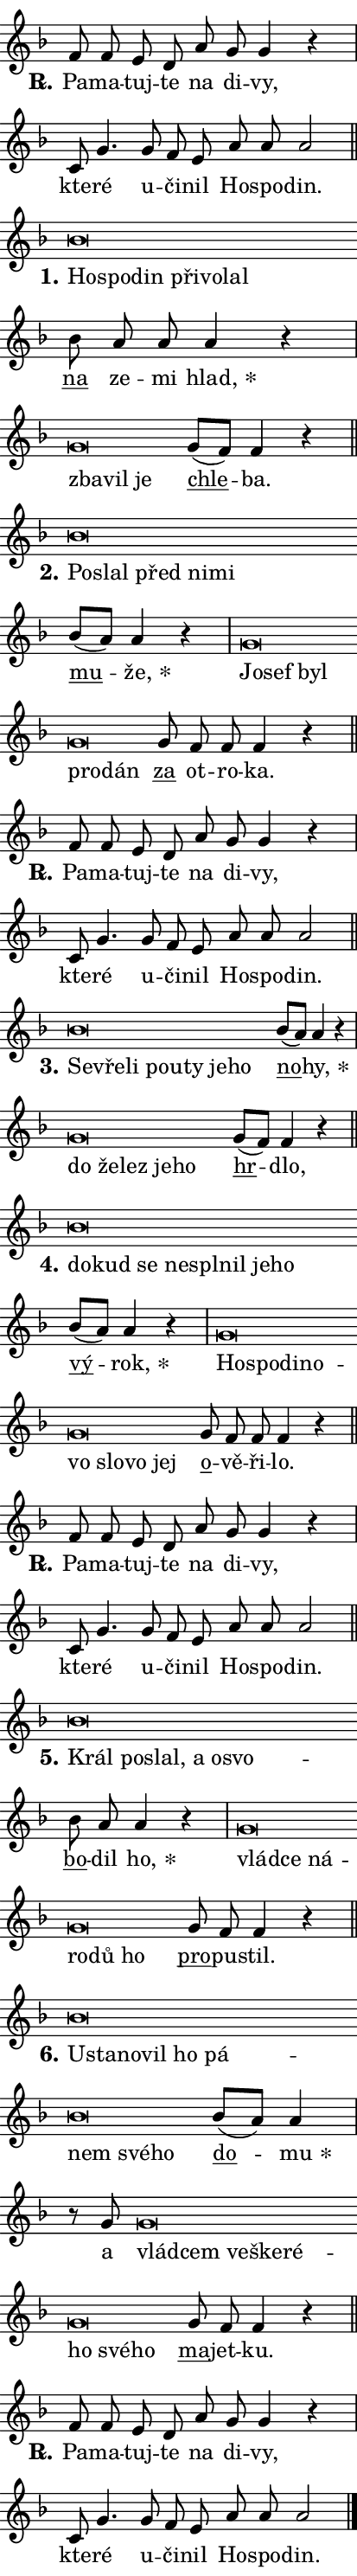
\version "2.22.1"
\header { tagline = "" }
\paper {
  indent = 0\cm
  top-margin = 0\cm
  right-margin = 0\cm
  bottom-margin = 0\cm
  left-margin = 0\cm
  paper-width = 7\cm
  page-breaking = #ly:one-page-breaking
  system-system-spacing.basic-distance = #11
  score-system-spacing.basic-distance = #11
  ragged-last = ##f
}


%% Author: Thomas Morley
%% https://lists.gnu.org/archive/html/lilypond-user/2020-05/msg00002.html
#(define (line-position grob)
"Returns position of @var[grob} in current system:
   @code{'start}, if at first time-step
   @code{'end}, if at last time-step
   @code{'middle} otherwise
"
  (let* ((col (ly:item-get-column grob))
         (ln (ly:grob-object col 'left-neighbor))
         (rn (ly:grob-object col 'right-neighbor))
         (col-to-check-left (if (ly:grob? ln) ln col))
         (col-to-check-right (if (ly:grob? rn) rn col))
         (break-dir-left
           (and
             (ly:grob-property col-to-check-left 'non-musical #f)
             (ly:item-break-dir col-to-check-left)))
         (break-dir-right
           (and
             (ly:grob-property col-to-check-right 'non-musical #f)
             (ly:item-break-dir col-to-check-right))))
        (cond ((eqv? 1 break-dir-left) 'start)
              ((eqv? -1 break-dir-right) 'end)
              (else 'middle))))

#(define (tranparent-at-line-position vctor)
  (lambda (grob)
  "Relying on @code{line-position} select the relevant enry from @var{vctor}.
Used to determine transparency,"
    (case (line-position grob)
      ((end) (not (vector-ref vctor 0)))
      ((middle) (not (vector-ref vctor 1)))
      ((start) (not (vector-ref vctor 2))))))

noteHeadBreakVisibility =
#(define-music-function (break-visibility)(vector?)
"Makes @code{NoteHead}s transparent relying on @var{break-visibility}"
#{
  \override NoteHead.transparent =
    #(tranparent-at-line-position break-visibility)
#})

#(define delete-ledgers-for-transparent-note-heads
  (lambda (grob)
    "Reads whether a @code{NoteHead} is transparent.
If so this @code{NoteHead} is removed from @code{'note-heads} from
@var{grob}, which is supposed to be @code{LedgerLineSpanner}.
As a result ledgers are not printed for this @code{NoteHead}"
    (let* ((nhds-array (ly:grob-object grob 'note-heads))
           (nhds-list
             (if (ly:grob-array? nhds-array)
                 (ly:grob-array->list nhds-array)
                 '()))
           ;; Relies on the transparent-property being done before
           ;; Staff.LedgerLineSpanner.after-line-breaking is executed.
           ;; This is fragile ...
           (to-keep
             (remove
               (lambda (nhd)
                 (ly:grob-property nhd 'transparent #f))
               nhds-list)))
      ;; TODO find a better method to iterate over grob-arrays, similiar
      ;; to filter/remove etc for lists
      ;; For now rebuilt from scratch
      (set! (ly:grob-object grob 'note-heads)  '())
      (for-each
        (lambda (nhd)
          (ly:pointer-group-interface::add-grob grob 'note-heads nhd))
        to-keep))))

hideNotes = {
  \noteHeadBreakVisibility #begin-of-line-visible
}
unHideNotes = {
  \noteHeadBreakVisibility #all-visible
}

% work-around for resetting accidentals
% https://lilypond.org/doc/v2.23/Documentation/notation/displaying-rhythms#unmetered-music
cadenzaMeasure = {
  \cadenzaOff
  \partial 1024 s1024
  \cadenzaOn
}

#(define-markup-command (accent layout props text) (markup?)
  "Underline accented syllable"
  (interpret-markup layout props
    #{\markup \override #'(offset . 4.3) \underline { #text }#}))

responsum = \markup \concat {
  "R" \hspace #-1.05 \path #0.1 #'((moveto 0 0.07) (lineto 0.9 0.8)) \hspace #0.05 "."
}

\layout {
    \context {
        \Staff
        \remove "Time_signature_engraver"
        \override LedgerLineSpanner.after-line-breaking = #delete-ledgers-for-transparent-note-heads
    }
    \context {
        \Voice {
            \override NoteHead.output-attributes = #'((class . "notehead"))
            \override Hairpin.height = #0.55
        }
    }
    \context {
        \Lyrics {
            \override StanzaNumber.output-attributes = #'((class . "stanzanumber"))
            \override LyricSpace.minimum-distance = #0.9
            \override LyricText.font-name = #"TeX Gyre Schola"
            \override LyricText.font-size = 1
            \override StanzaNumber.font-name = #"TeX Gyre Schola Bold"
            \override StanzaNumber.font-size = 1
        }
    }
}

% magnetic-lyrics.ily
%
%   written by
%     Jean Abou Samra <jean@abou-samra.fr>
%     Werner Lemberg <wl@gnu.org>
%
%   adapted by
%     Jiri Hon <jiri.hon@gmail.com>
%
% Version 2022-Apr-15

% https://www.mail-archive.com/lilypond-user@gnu.org/msg149350.html

#(define (Left_hyphen_pointer_engraver context)
   "Collect syllable-hyphen-syllable occurrences in lyrics and store
them in properties.  This engraver only looks to the left.  For
example, if the lyrics input is @code{foo -- bar}, it does the
following.

@itemize @bullet
@item
Set the @code{text} property of the @code{LyricHyphen} grob between
@q{foo} and @q{bar} to @code{foo}.

@item
Set the @code{left-hyphen} property of the @code{LyricText} grob with
text @q{foo} to the @code{LyricHyphen} grob between @q{foo} and
@q{bar}.
@end itemize

Use this auxiliary engraver in combination with the
@code{lyric-@/text::@/apply-@/magnetic-@/offset!} hook."
   (let ((hyphen #f)
         (text #f))
     (make-engraver
      (acknowledgers
       ((lyric-syllable-interface engraver grob source-engraver)
        (set! text grob)))
      (end-acknowledgers
       ((lyric-hyphen-interface engraver grob source-engraver)
        ;(when (not (grob::has-interface grob 'lyric-space-interface))
          (set! hyphen grob)));)
      ((stop-translation-timestep engraver)
       (when (and text hyphen)
         (ly:grob-set-object! text 'left-hyphen hyphen))
       (set! text #f)
       (set! hyphen #f)))))

#(define (lyric-text::apply-magnetic-offset! grob)
   "If the space between two syllables is less than the value in
property @code{LyricText@/.details@/.squash-threshold}, move the right
syllable to the left so that it gets concatenated with the left
syllable.

Use this function as a hook for
@code{LyricText@/.after-@/line-@/breaking} if the
@code{Left_@/hyphen_@/pointer_@/engraver} is active."
   (let ((hyphen (ly:grob-object grob 'left-hyphen #f)))
     (when hyphen
       (let ((left-text (ly:spanner-bound hyphen LEFT)))
         (when (grob::has-interface left-text 'lyric-syllable-interface)
           (let* ((common (ly:grob-common-refpoint grob left-text X))
                  (this-x-ext (ly:grob-extent grob common X))
                  (left-x-ext
                   (begin
                     ;; Trigger magnetism for left-text.
                     (ly:grob-property left-text 'after-line-breaking)
                     (ly:grob-extent left-text common X)))
                  ;; `delta` is the gap width between two syllables.
                  (delta (- (interval-start this-x-ext)
                            (interval-end left-x-ext)))
                  (details (ly:grob-property grob 'details))
                  (threshold (assoc-get 'squash-threshold details 0.2)))
             (when (< delta threshold)
               (let* (;; We have to manipulate the input text so that
                      ;; ligatures crossing syllable boundaries are not
                      ;; disabled.  For languages based on the Latin
                      ;; script this is essentially a beautification.
                      ;; However, for non-Western scripts it can be a
                      ;; necessity.
                      (lt (ly:grob-property left-text 'text))
                      (rt (ly:grob-property grob 'text))
                      (is-space (grob::has-interface hyphen 'lyric-space-interface))
                      (space (if is-space " " ""))
                      (space-markup (grob-interpret-markup grob " "))
                      (space-size (interval-length (ly:stencil-extent space-markup X)))
                      (extra-delta (if is-space space-size 0))
                      ;; Append new syllable.
                      (ltrt-space (if (and (string? lt) (string? rt))
                                (string-append lt space rt)
                                (make-concat-markup (list lt space rt))))
                      ;; Right-align `ltrt` to the right side.
                      (ltrt-space-markup (grob-interpret-markup
                               grob
                               (make-translate-markup
                                (cons (interval-length this-x-ext) 0)
                                (make-right-align-markup ltrt-space)))))
                 (begin
                   ;; Don't print `left-text`.
                   (ly:grob-set-property! left-text 'stencil #f)
                   ;; Set text and stencil (which holds all collected
                   ;; syllables so far) and shift it to the left.
                   (ly:grob-set-property! grob 'text ltrt-space)
                   (ly:grob-set-property! grob 'stencil ltrt-space-markup)
                   (ly:grob-translate-axis! grob (- (- delta extra-delta)) X))))))))))


#(define (lyric-hyphen::displace-bounds-first grob)
   ;; Make very sure this callback isn't triggered too early.
   (let ((left (ly:spanner-bound grob LEFT))
         (right (ly:spanner-bound grob RIGHT)))
     (ly:grob-property left 'after-line-breaking)
     (ly:grob-property right 'after-line-breaking)
     (ly:lyric-hyphen::print grob)))

squashThreshold = #0.4

\layout {
  \context {
    \Lyrics
    \consists #Left_hyphen_pointer_engraver
    \override LyricText.after-line-breaking =
      #lyric-text::apply-magnetic-offset!
    \override LyricHyphen.stencil = #lyric-hyphen::displace-bounds-first
    \override LyricText.details.squash-threshold = \squashThreshold
    \override LyricHyphen.minimum-distance = 0
    \override LyricHyphen.minimum-length = \squashThreshold
  }
}

squash = \override LyricText.details.squash-threshold = 9999
unSquash = \override LyricText.details.squash-threshold = \squashThreshold

left = \override LyricText.self-alignment-X = #LEFT
unLeft = \revert LyricText.self-alignment-X

starOffset = #(lambda (grob) 
                (let ((x_offset (ly:self-alignment-interface::aligned-on-x-parent grob)))
                  (if (= x_offset 0) 0 (+ x_offset 1.2))))

star = #(define-music-function (syllable)(string?)
"Append star separator at the end of a syllable"
#{
  \once \override LyricText.X-offset = #starOffset
  \lyricmode { \markup {
    #syllable
    \override #'((font-name . "TeX Gyre Schola Bold")) \hspace #0.2 \lower #0.65 \larger "*"
  } }
#})

starAccent = #(define-music-function (syllable)(string?)
"Append star separator at the end of a syllable and make accent"
#{
  \once \override LyricText.X-offset = #starOffset
  \lyricmode { \markup {
    \accent #syllable
    \override #'((font-name . "TeX Gyre Schola Bold")) \hspace #0.2 \lower #0.65 \larger "*"
  } }
#})

breath = #(define-music-function (syllable)(string?)
"Append breathing indicator at the end of a syllable"
#{
  \lyricmode { \markup { #syllable "+" } }
#})

optionalBreath = #(define-music-function (syllable)(string?)
"Append optional breathing indicator at the end of a syllable"
#{
  \lyricmode { \markup { #syllable "(+)" } }
#})


\score {
    <<
        \new Voice = "melody" { \cadenzaOn \key f \major \relative { f'8 f e d a' g g4 r \cadenzaMeasure \bar "|" c,8 g'4. \bar "" g8 f e \bar "" a a a2 \cadenzaMeasure \bar "||" \break }
\relative { bes'\breve*1/16 \hideNotes \breve*1/16 \bar "" \breve*1/16 \bar "" \breve*1/16 \bar "" \breve*1/16 \breve*1/16 \bar "" \unHideNotes \bar "" bes8 a a a4 r \cadenzaMeasure \bar "|" g\breve*1/16 \hideNotes \breve*1/16 \breve*1/16 \bar "" \unHideNotes \bar "" g8[( f)] f4 r \cadenzaMeasure \bar "||" \break }
\relative { bes'\breve*1/16 \hideNotes \breve*1/16 \bar "" \breve*1/16 \bar "" \breve*1/16 \breve*1/16 \bar "" \unHideNotes \bar "" bes8[( a)] a4 r \cadenzaMeasure \bar "|" g\breve*1/16 \hideNotes \breve*1/16 \bar "" \breve*1/16 \bar "" \breve*1/16 \breve*1/16 \bar "" \unHideNotes \bar "" g8 f f f4 r \cadenzaMeasure \bar "||" \break }
\relative { f'8 f e d a' g g4 r \cadenzaMeasure \bar "|" c,8 g'4. \bar "" g8 f e \bar "" a a a2 \cadenzaMeasure \bar "||" \break }
\relative { bes'\breve*1/16 \hideNotes \breve*1/16 \bar "" \breve*1/16 \bar "" \breve*1/16 \bar "" \breve*1/16 \bar "" \breve*1/16 \breve*1/16 \bar "" \unHideNotes \bar "" bes8[( a)] a4 r \cadenzaMeasure \bar "|" g\breve*1/16 \hideNotes \breve*1/16 \bar "" \breve*1/16 \bar "" \breve*1/16 \breve*1/16 \bar "" \unHideNotes \bar "" g8[( f)] f4 r \cadenzaMeasure \bar "||" \break }
\relative { bes'\breve*1/16 \hideNotes \breve*1/16 \bar "" \breve*1/16 \bar "" \breve*1/16 \bar "" \breve*1/16 \bar "" \breve*1/16 \bar "" \breve*1/16 \breve*1/16 \bar "" \unHideNotes \bar "" bes8[( a)] a4 r \cadenzaMeasure \bar "|" g\breve*1/16 \hideNotes \breve*1/16 \bar "" \breve*1/16 \bar "" \breve*1/16 \bar "" \breve*1/16 \bar "" \breve*1/16 \bar "" \breve*1/16 \breve*1/16 \bar "" \unHideNotes \bar "" g8 f f f4 r \cadenzaMeasure \bar "||" \break }
\relative { f'8 f e d a' g g4 r \cadenzaMeasure \bar "|" c,8 g'4. \bar "" g8 f e \bar "" a a a2 \cadenzaMeasure \bar "||" \break }
\relative { bes'\breve*1/16 \hideNotes \breve*1/16 \bar "" \breve*1/16 \bar "" \breve*1/16 \bar "" \breve*1/16 \breve*1/16 \bar "" \unHideNotes \bar "" bes8 a a4 r \cadenzaMeasure \bar "|" g\breve*1/16 \hideNotes \breve*1/16 \bar "" \breve*1/16 \bar "" \breve*1/16 \bar "" \breve*1/16 \breve*1/16 \bar "" \unHideNotes \bar "" g8 f f4 r \cadenzaMeasure \bar "||" \break }
\relative { bes'\breve*1/16 \hideNotes \breve*1/16 \bar "" \breve*1/16 \bar "" \breve*1/16 \bar "" \breve*1/16 \bar "" \breve*1/16 \bar "" \breve*1/16 \bar "" \breve*1/16 \breve*1/16 \bar "" \unHideNotes \bar "" bes8[( a)] a4 \cadenzaMeasure \bar "|" r8 g g\breve*1/16 \hideNotes \breve*1/16 \bar "" \breve*1/16 \bar "" \breve*1/16 \bar "" \breve*1/16 \bar "" \breve*1/16 \bar "" \breve*1/16 \breve*1/16 \bar "" \unHideNotes \bar "" g8 f f4 r \cadenzaMeasure \bar "||" \break }
\relative { f'8 f e d a' g g4 r \cadenzaMeasure \bar "|" c,8 g'4. \bar "" g8 f e \bar "" a a a2 \cadenzaMeasure \bar "||" \break } \bar "|." }
        \new Lyrics \lyricsto "melody" { \lyricmode { \set stanza = \responsum
Pa -- ma -- tuj -- te na di -- vy, kte -- ré u -- či -- nil Ho -- spo -- din.
\set stanza = "1."
\left Ho -- \squash spo -- din při -- vo -- lal \unLeft \unSquash \markup \accent na ze -- mi \star hlad, \left zba -- \squash vil je \unLeft \unSquash \markup \accent chle -- ba.
\set stanza = "2."
\left Po -- \squash slal před ni -- mi \unLeft \unSquash \markup \accent mu -- \star že, \left Jo -- \squash sef byl pro -- dán \unLeft \unSquash \markup \accent za ot -- ro -- ka.
\set stanza = \responsum
Pa -- ma -- tuj -- te na di -- vy, kte -- ré u -- či -- nil Ho -- spo -- din.
\set stanza = "3."
\left Se -- \squash vře -- li pou -- ty je -- ho \unLeft \unSquash \markup \accent no -- \star hy, \left do \squash že -- lez je -- ho \unLeft \unSquash \markup \accent hr -- dlo,
\set stanza = "4."
\left do -- \squash kud se nes -- pl -- nil je -- ho \unLeft \unSquash \markup \accent vý -- \star rok, \left Ho -- \squash spo -- di -- no -- vo slo -- vo jej \unLeft \unSquash \markup \accent o -- vě -- ři -- lo.
\set stanza = \responsum
Pa -- ma -- tuj -- te na di -- vy, kte -- ré u -- či -- nil Ho -- spo -- din.
\set stanza = "5."
\left Král \squash po -- slal, a o -- svo -- \unLeft \unSquash \markup \accent bo -- dil \star ho, \left vlád -- \squash ce ná -- ro -- dů ho \unLeft \unSquash \markup \accent pro -- pu -- stil.
\set stanza = "6."
\left U -- \squash sta -- no -- vil ho pá -- nem své -- ho \unLeft \unSquash \markup \accent do -- \star mu a \left vlád -- \squash cem ve -- ške -- ré -- ho své -- ho \unLeft \unSquash \markup \accent ma -- jet -- ku.
\set stanza = \responsum
Pa -- ma -- tuj -- te na di -- vy, kte -- ré u -- či -- nil Ho -- spo -- din. } }
    >>
    \layout {}
}
